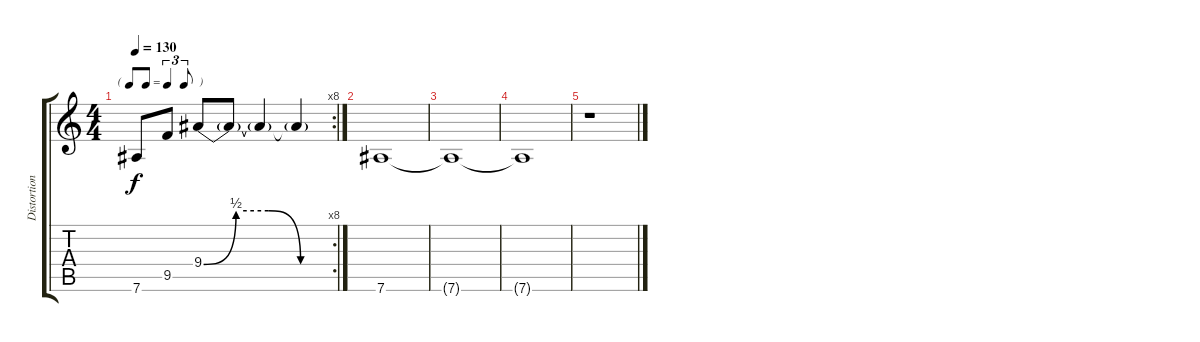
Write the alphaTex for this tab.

\track ("Distortion Guitar 1" "Distortion") {instrument distortionguitar}
\staff {score tabs}
\tuning (Eb4 Bb3 Gb3 Db3 Ab2 Eb2) {hide}
\rc 8
\ts (4 4)
\tf triplet8th
\tempo 130
\clef g2
\ks c
7.6.8{dy f} 9.5.8 9.4{be (custom 0 0 15 2 30 2 45 0 60 0)}.8 9.4{t}.8 9.4{t}.4 9.4{t}.4 |
7.6.1 |
7.6{t}.1 |
7.6{t}.1 |
r.1
